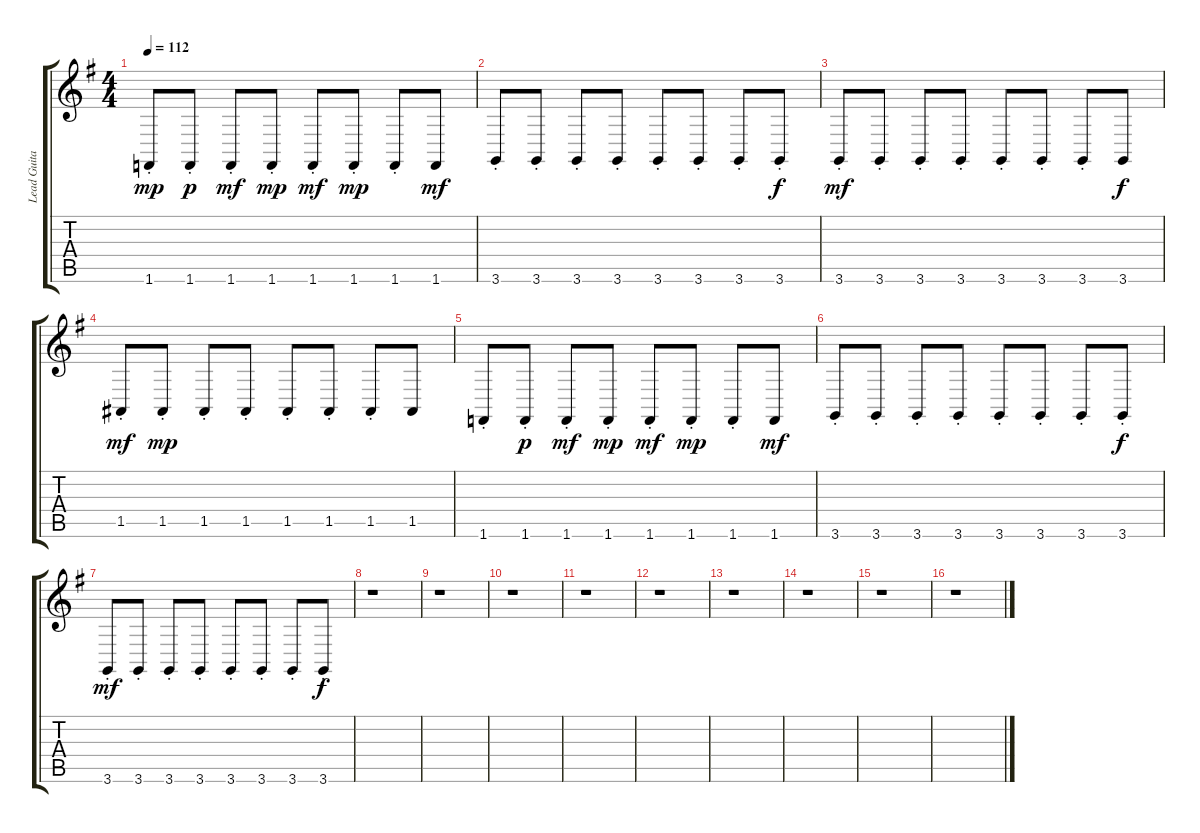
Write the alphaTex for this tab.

\track ("Lead Guitar" "Lead Guita") {instrument lead1square}
\staff {score tabs}
\tuning (E4 B3 G3 D3 A2 E2) {hide}
\ts (4 4)
\tempo 112
\clef g2
\ks g
1.6{st}.8{dy mp} 1.6{st}.8{dy p} 1.6{st}.8{dy mf} 1.6{st}.8{dy mp} 1.6{st}.8{dy mf} 1.6{st}.8{dy mp} 1.6{st}.8 1.6.8{dy mf} |
3.6{st}.8 3.6{st}.8 3.6{st}.8 3.6{st}.8 3.6{st}.8 3.6{st}.8 3.6{st}.8 3.6{st}.8{dy f} |
3.6{st}.8{dy mf} 3.6{st}.8 3.6{st}.8 3.6{st}.8 3.6{st}.8 3.6{st}.8 3.6{st}.8 3.6.8{dy f} |
1.5{st}.8{dy mf} 1.5{st}.8{dy mp} 1.5{st}.8 1.5{st}.8 1.5{st}.8 1.5{st}.8 1.5{st}.8 1.5.8 |
1.6{st}.8 1.6{st}.8{dy p} 1.6{st}.8{dy mf} 1.6{st}.8{dy mp} 1.6{st}.8{dy mf} 1.6{st}.8{dy mp} 1.6{st}.8 1.6.8{dy mf} |
3.6{st}.8 3.6{st}.8 3.6{st}.8 3.6{st}.8 3.6{st}.8 3.6{st}.8 3.6{st}.8 3.6{st}.8{dy f} |
3.6{st}.8{dy mf} 3.6{st}.8 3.6{st}.8 3.6{st}.8 3.6{st}.8 3.6{st}.8 3.6{st}.8 3.6{st}.8{dy f} |
r.1 |
r.1 |
r.1 |
r.1 |
r.1 |
r.1 |
r.1 |
r.1 |
r.1
